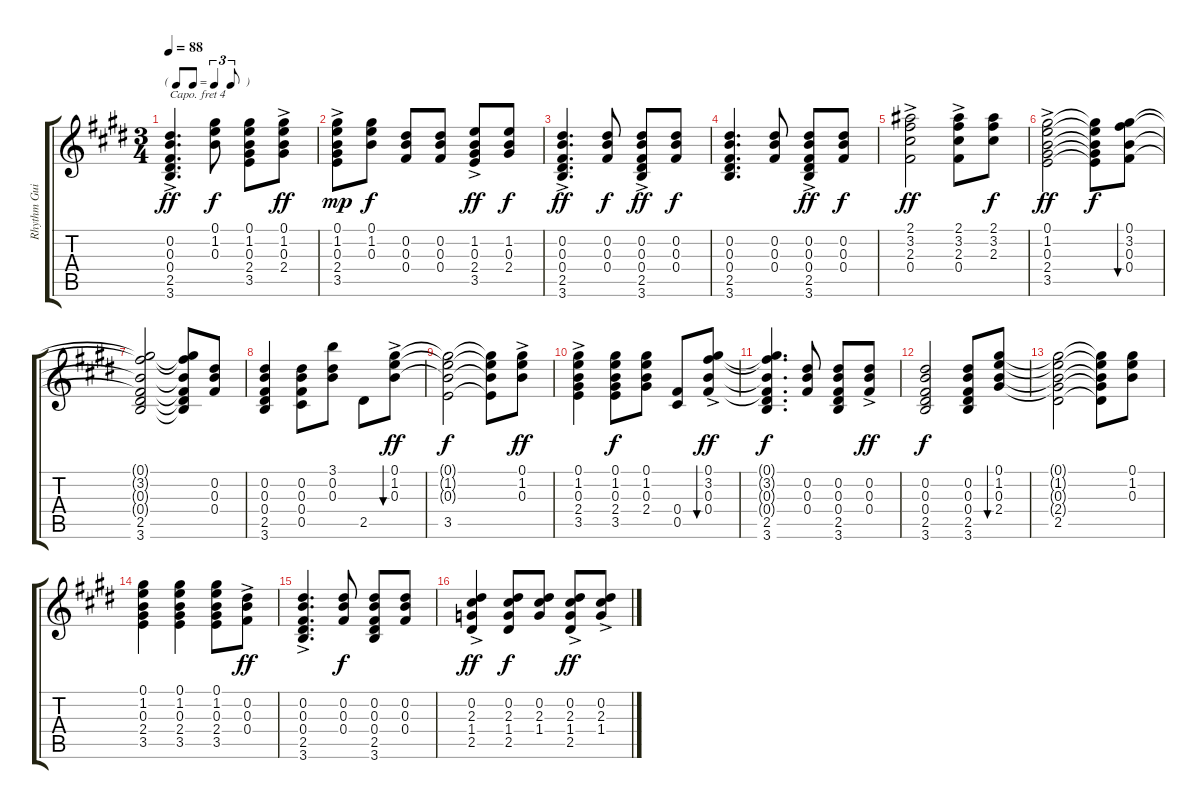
\track ("Rhythm Guitar" "Rhythm Gui") {instrument acousticguitarsteel}
\staff {score tabs}
\capo 4
\tuning (E4 B3 G3 D3 A2 E2) {hide}
\ts (3 4)
\tf triplet8th
\tempo 88
\clef g2
\ks e
(0.2{ac} 0.3{ac} 0.4{ac} 2.5{ac} 3.6).4{d dy ff} (0.1 1.2 0.3).8{dy f} (0.1 1.2 0.3 2.4 3.5).8 (0.1{ac} 1.2{ac} 0.3{ac} 2.4{ac}).8{dy ff} |
\ks c#minor
(0.1{ac} 1.2{ac} 0.3{ac} 2.4{ac} 3.5).8{dy mp} (0.1 1.2 0.3).8{dy f} (0.2 0.3 0.4).8 (0.2 0.3 0.4).8 (1.2{ac} 0.3{ac} 2.4{ac} 3.5{ac}).8{dy ff} (1.2 0.3 2.4).8{dy f} |
(0.2{ac} 0.3{ac} 0.4{ac} 2.5{ac} 3.6{ac}).4{d dy ff} (0.2 0.3 0.4).8{dy f} (0.2{ac} 0.3{ac} 0.4{ac} 2.5{ac} 3.6{ac}).8{dy ff} (0.2 0.3 0.4).8{dy f} |
(0.2 0.3 0.4 2.5 3.6).4{d} (0.2 0.3 0.4).8 (0.2{ac} 0.3 0.4{ac} 2.5{ac} 3.6{ac}).8{dy ff} (0.2 0.3 0.4).8{dy f} |
\ks e
(2.1{ac} 3.2{ac} 2.3{ac} 0.4{ac}).2{dy ff} (2.1{ac} 3.2{ac} 2.3{ac} 0.4{ac}).8 (2.1 3.2 2.3).8{dy f} |
\ks c#minor
(0.1{ac} 1.2{ac} 0.3{ac} 2.4{ac} 3.5{ac}).2{dy ff} (0.1{t} 1.2{t} 0.3{t} 2.4{t} 3.5{t}).8{dy f} (0.1 3.2 0.3 0.4).8{bu 30} |
(0.1{t} 3.2{t} 0.3{t} 0.4{t} 2.5 3.6).2 (0.1{t} 3.2{t} 0.3{t} 0.4{t} 2.5{t} 3.6{t}).8 (0.2 0.3 0.4).8 |
(0.2 0.3 0.4 2.5 3.6).4 (0.2 0.3 0.4 0.5).8 (3.1 0.2 0.3).8 2.5.8 (0.1{ac} 1.2{ac} 0.3{ac}).8{bu 30 dy ff} |
\ks e
(0.1{t} 1.2{t} 0.3{t} 3.5).2{dy f} (0.1{t} 1.2{t} 0.3{t} 3.5{t}).8 (0.1{ac} 1.2{ac} 0.3{ac}).8{dy ff} |
\ks c#minor
(0.1{ac} 1.2{ac} 0.3{ac} 2.4{ac} 3.5{ac}).4 (0.1 1.2 0.3 2.4 3.5).8{dy f} (0.1 1.2 0.3 2.4).8 (0.4 0.5).8 (0.1{ac} 3.2{ac} 0.3{ac} 0.4{ac}).8{bu 30 dy ff} |
(0.1{t} 3.2{t} 0.3{t} 0.4{t} 2.5 3.6).4{d dy f} (0.2 0.3 0.4).8 (0.2 0.3 0.4 2.5 3.6).8 (0.2{ac} 0.3{ac} 0.4{ac}).8{dy ff} |
(0.2 0.3 0.4 2.5 3.6).2{dy f} (0.2 0.3 0.4 2.5 3.6).8 (0.1 1.2 0.3 2.4).8{bu 30} |
\ks e
(0.1{t} 1.2{t} 0.3{t} 2.4{t} 2.5).2 (0.1{t} 1.2{t} 0.3{t} 2.4{t} 2.5{t}).8 (0.1 1.2 0.3).8 |
\ks c#minor
(0.1 1.2 0.3 2.4 3.5).4 (0.1 1.2 0.3 2.4 3.5).4 (0.1 1.2 0.3 2.4 3.5).8 (0.2{ac} 0.3{ac} 0.4{ac}).8{dy ff} |
(0.2{ac} 0.3{ac} 0.4{ac} 2.5{ac} 3.6{ac}).4{d} (0.2 0.3 0.4).8{dy f} (0.2 0.3 0.4 2.5 3.6).8 (0.2 0.3 0.4).8 |
(0.2{ac} 2.3{ac} 1.4{ac} 2.5{ac}).4{dy ff} (0.2 2.3 1.4 2.5).8{dy f} (0.2 2.3 1.4).8 (0.2{ac} 2.3{ac} 1.4{ac} 2.5{ac}).8{dy ff} (0.2{ac} 2.3{ac} 1.4{ac}).8
